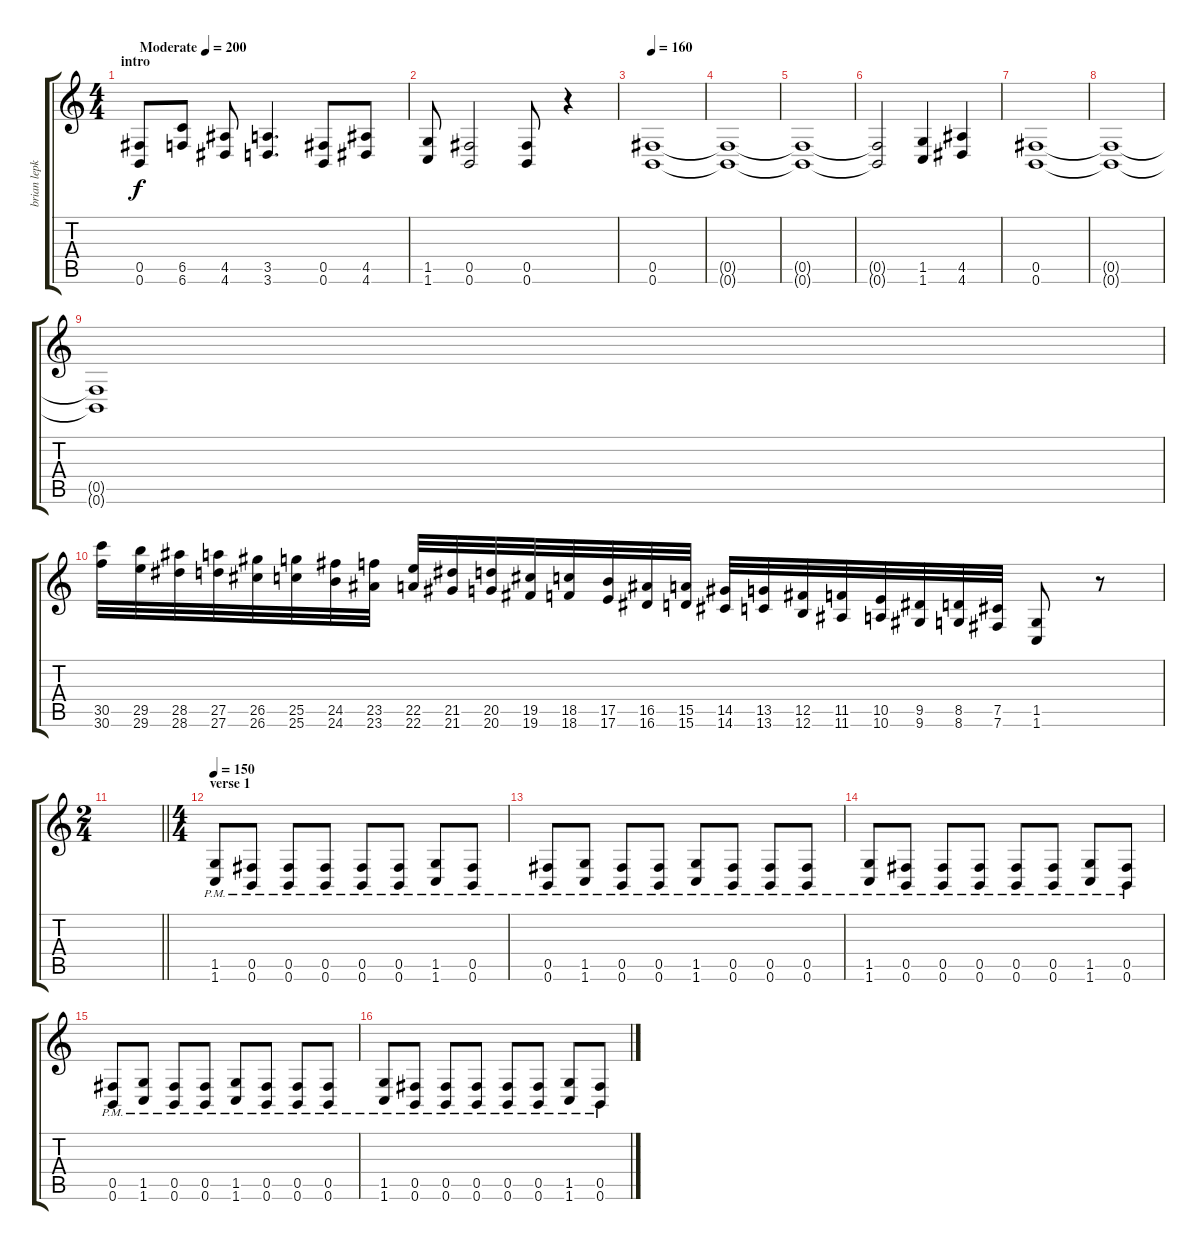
\track ("brian lepke" "brian lepk") {instrument distortionguitar}
\staff {score tabs}
\tuning (Db4 Ab3 E3 B2 Gb2 B1) {hide}
\ts (4 4)
\section ("" "intro")
\tempo (200 "Moderate")
\clef g2
\ks c
(0.5 0.6).8{dy f instrument distortionguitar} (6.5 6.6).8 (4.5 4.6).8 (3.5 3.6).4{d} (0.5 0.6).8 (4.5 4.6).8 |
(1.5 1.6).8 (0.5 0.6).2 (0.5 0.6).8 r.4 |
\tempo 160
(0.5 0.6).1 |
(0.5{t} 0.6{t}).1 |
(0.5{t} 0.6{t}).1 |
(0.5{t} 0.6{t}).2 (1.5 1.6).4 (4.5 4.6).4 |
(0.5 0.6).1 |
(0.5{t} 0.6{t}).1 |
(0.5{t} 0.6{t}).1 |
(30.5 30.6).32{instrument guitarfretnoise} (29.5 29.6).32 (28.5 28.6).32 (27.5 27.6).32 (26.5 26.6).32 (25.5 25.6).32 (24.5 24.6).32 (23.5 23.6).32 (22.5 22.6).32 (21.5 21.6).32 (20.5 20.6).32 (19.5 19.6).32 (18.5 18.6).32 (17.5 17.6).32 (16.5 16.6).32 (15.5 15.6).32 (14.5 14.6).32 (13.5 13.6).32 (12.5 12.6).32 (11.5 11.6).32 (10.5 10.6).32 (9.5 9.6).32 (8.5 8.6).32 (7.5 7.6).32 (1.5 1.6).8{instrument distortionguitar} r.8 |
\ts (2 4)
\barLineRight lightlight
|
\ts (4 4)
\section ("" "verse 1")
\tempo 150
(1.5{pm} 1.6{pm}).8 (0.5{pm} 0.6{pm}).8 (0.5{pm} 0.6{pm}).8 (0.5{pm} 0.6{pm}).8 (0.5{pm} 0.6{pm}).8 (0.5 0.6{pm}).8 (1.5{pm} 1.6{pm}).8 (0.5{pm} 0.6{pm}).8 |
(0.5{pm} 0.6{pm}).8 (1.5{pm} 1.6{pm}).8 (0.5{pm} 0.6{pm}).8 (0.5{pm} 0.6{pm}).8 (1.5{pm} 1.6{pm}).8 (0.5{pm} 0.6{pm}).8 (0.5{pm} 0.6{pm}).8 (0.5{pm} 0.6{pm}).8 |
(1.5{pm} 1.6{pm}).8 (0.5{pm} 0.6{pm}).8 (0.5{pm} 0.6{pm}).8 (0.5{pm} 0.6{pm}).8 (0.5{pm} 0.6{pm}).8 (0.5 0.6{pm}).8 (1.5{pm} 1.6{pm}).8 (0.5{pm} 0.6{pm}).8 |
(0.5{pm} 0.6{pm}).8 (1.5{pm} 1.6{pm}).8 (0.5{pm} 0.6{pm}).8 (0.5{pm} 0.6{pm}).8 (1.5{pm} 1.6{pm}).8 (0.5{pm} 0.6{pm}).8 (0.5{pm} 0.6{pm}).8 (0.5{pm} 0.6{pm}).8 |
(1.5{pm} 1.6{pm}).8 (0.5{pm} 0.6{pm}).8 (0.5{pm} 0.6{pm}).8 (0.5{pm} 0.6{pm}).8 (0.5{pm} 0.6{pm}).8 (0.5 0.6{pm}).8 (1.5{pm} 1.6{pm}).8 (0.5{pm} 0.6{pm}).8
